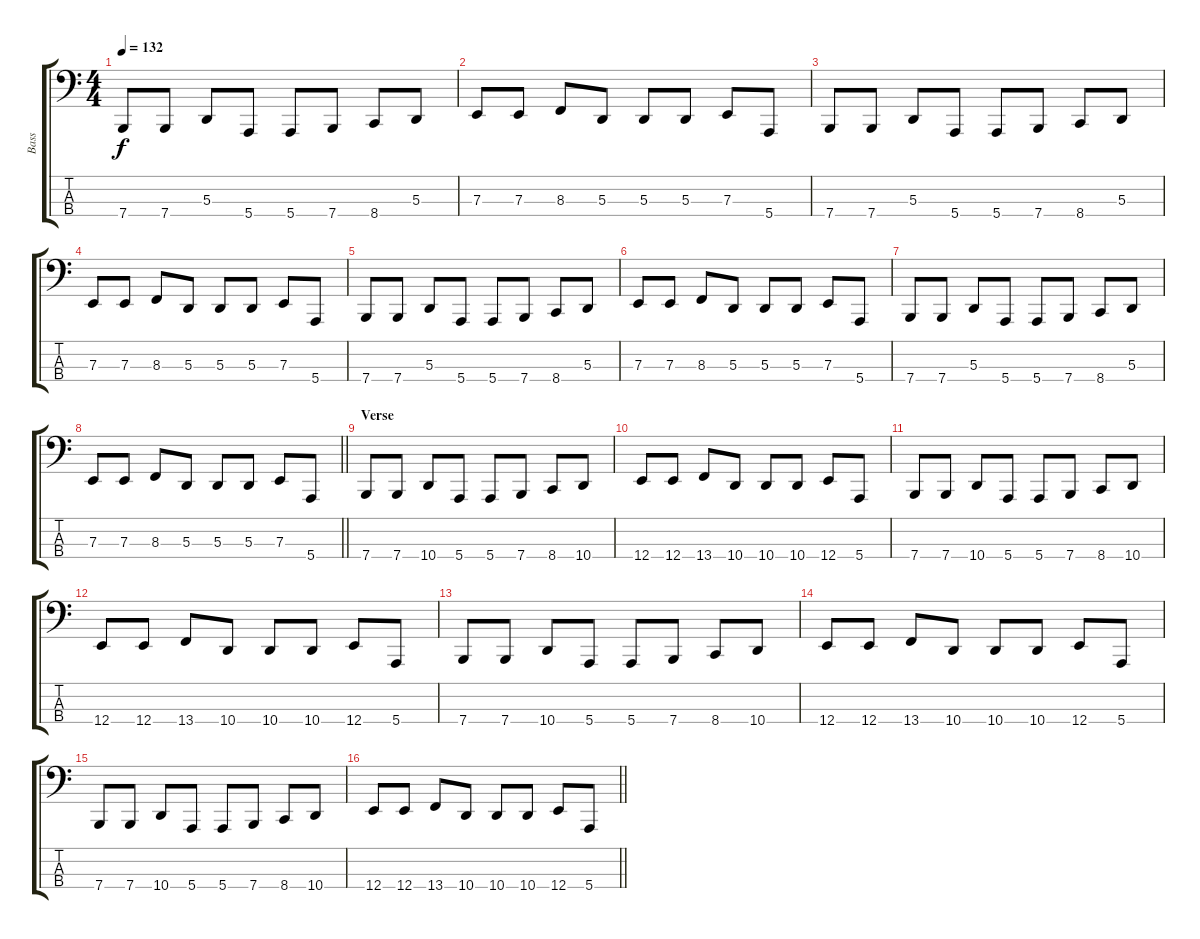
\track ("Bass" "Bass") {instrument lead8bassandlead}
\staff {score tabs}
\tuning (G2 D2 A1 E1) {hide}
\ts (4 4)
\tempo 132
\clef f4
\ks c
7.4.8{dy f} 7.4.8 5.3.8 5.4.8 5.4.8 7.4.8 8.4.8 5.3.8 |
7.3.8 7.3.8 8.3.8 5.3.8 5.3.8 5.3.8 7.3.8 5.4.8 |
7.4.8 7.4.8 5.3.8 5.4.8 5.4.8 7.4.8 8.4.8 5.3.8 |
7.3.8 7.3.8 8.3.8 5.3.8 5.3.8 5.3.8 7.3.8 5.4.8 |
7.4.8 7.4.8 5.3.8 5.4.8 5.4.8 7.4.8 8.4.8 5.3.8 |
7.3.8 7.3.8 8.3.8 5.3.8 5.3.8 5.3.8 7.3.8 5.4.8 |
7.4.8 7.4.8 5.3.8 5.4.8 5.4.8 7.4.8 8.4.8 5.3.8 |
\barLineRight lightlight
7.3.8 7.3.8 8.3.8 5.3.8 5.3.8 5.3.8 7.3.8 5.4.8 |
\section ("" "Verse")
7.4.8 7.4.8 10.4.8 5.4.8 5.4.8 7.4.8 8.4.8 10.4.8 |
12.4.8 12.4.8 13.4.8 10.4.8 10.4.8 10.4.8 12.4.8 5.4.8 |
7.4.8 7.4.8 10.4.8 5.4.8 5.4.8 7.4.8 8.4.8 10.4.8 |
12.4.8 12.4.8 13.4.8 10.4.8 10.4.8 10.4.8 12.4.8 5.4.8 |
7.4.8 7.4.8 10.4.8 5.4.8 5.4.8 7.4.8 8.4.8 10.4.8 |
12.4.8 12.4.8 13.4.8 10.4.8 10.4.8 10.4.8 12.4.8 5.4.8 |
7.4.8 7.4.8 10.4.8 5.4.8 5.4.8 7.4.8 8.4.8 10.4.8 |
\barLineRight lightlight
12.4.8 12.4.8 13.4.8 10.4.8 10.4.8 10.4.8 12.4.8 5.4.8
